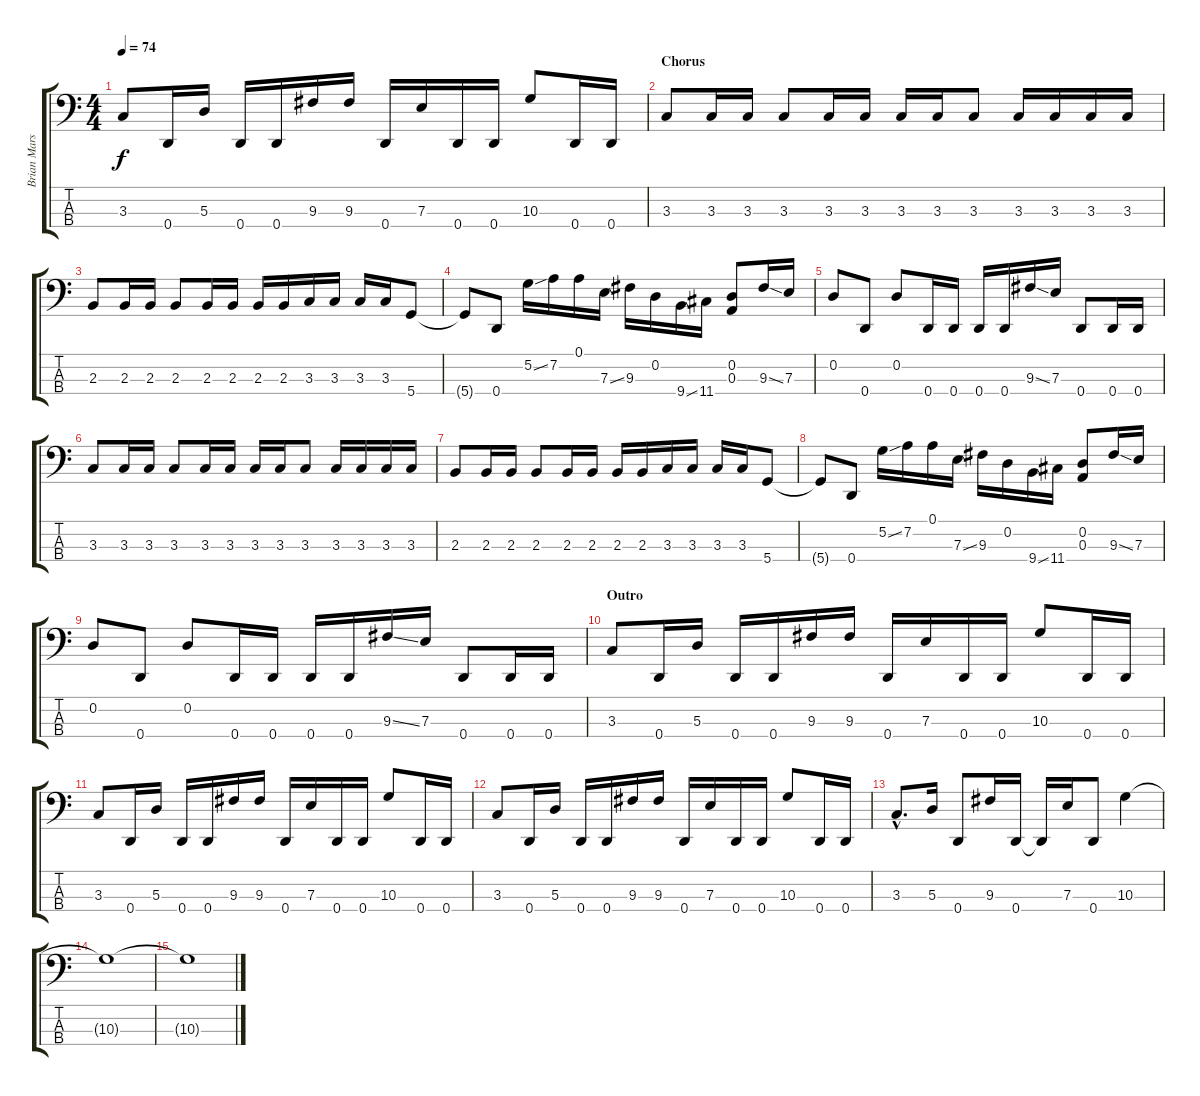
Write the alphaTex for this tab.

\track ("Brian Marshall" "Brian Mars") {instrument electricbasspick}
\staff {score tabs}
\tuning (A2 D2 A1 D1) {hide}
\ts (4 4)
\tempo 74
\clef f4
\ks c
3.3.8{dy f} 0.4.16 5.3.16 0.4.16 0.4.16 9.3.16 9.3.16 0.4.16 7.3.16 0.4.16 0.4.16 10.3.8 0.4.16 0.4.16 |
\section ("" "Chorus")
3.3.8 3.3.16 3.3.16 3.3.8 3.3.16 3.3.16 3.3.16 3.3.16 3.3.8 3.3.16 3.3.16 3.3.16 3.3.16 |
2.3.8 2.3.16 2.3.16 2.3.8 2.3.16 2.3.16 2.3.16 2.3.16 3.3.16 3.3.16 3.3.16 3.3.16 5.4.8 |
5.4{t}.8 0.4.8 5.2{ss}.16 7.2.16 0.1.16 7.3{ss}.16 9.3.16 0.2.16 9.4{ss}.16 11.4.16 (0.2 0.3).8 9.3{ss}.16 7.3.16 |
0.2.8 0.4.8 0.2.8 0.4.16 0.4.16 0.4.16 0.4.16 9.3{ss}.16 7.3.16 0.4.8 0.4.16 0.4.16 |
3.3.8 3.3.16 3.3.16 3.3.8 3.3.16 3.3.16 3.3.16 3.3.16 3.3.8 3.3.16 3.3.16 3.3.16 3.3.16 |
2.3.8 2.3.16 2.3.16 2.3.8 2.3.16 2.3.16 2.3.16 2.3.16 3.3.16 3.3.16 3.3.16 3.3.16 5.4.8 |
5.4{t}.8 0.4.8 5.2{ss}.16 7.2.16 0.1.16 7.3{ss}.16 9.3.16 0.2.16 9.4{ss}.16 11.4.16 (0.2 0.3).8 9.3{ss}.16 7.3.16 |
0.2.8 0.4.8 0.2.8 0.4.16 0.4.16 0.4.16 0.4.16 9.3{ss}.16 7.3.16 0.4.8 0.4.16 0.4.16 |
\section ("" "Outro")
3.3.8 0.4.16 5.3.16 0.4.16 0.4.16 9.3.16 9.3.16 0.4.16 7.3.16 0.4.16 0.4.16 10.3.8 0.4.16 0.4.16 |
3.3.8 0.4.16 5.3.16 0.4.16 0.4.16 9.3.16 9.3.16 0.4.16 7.3.16 0.4.16 0.4.16 10.3.8 0.4.16 0.4.16 |
3.3.8 0.4.16 5.3.16 0.4.16 0.4.16 9.3.16 9.3.16 0.4.16 7.3.16 0.4.16 0.4.16 10.3.8 0.4.16 0.4.16 |
3.3{hac}.8{d} 5.3.16 0.4.8 9.3.16 0.4.16 0.4{t}.16 7.3.16 0.4.8 10.3.4 |
10.3{t}.1 |
10.3{t}.1
